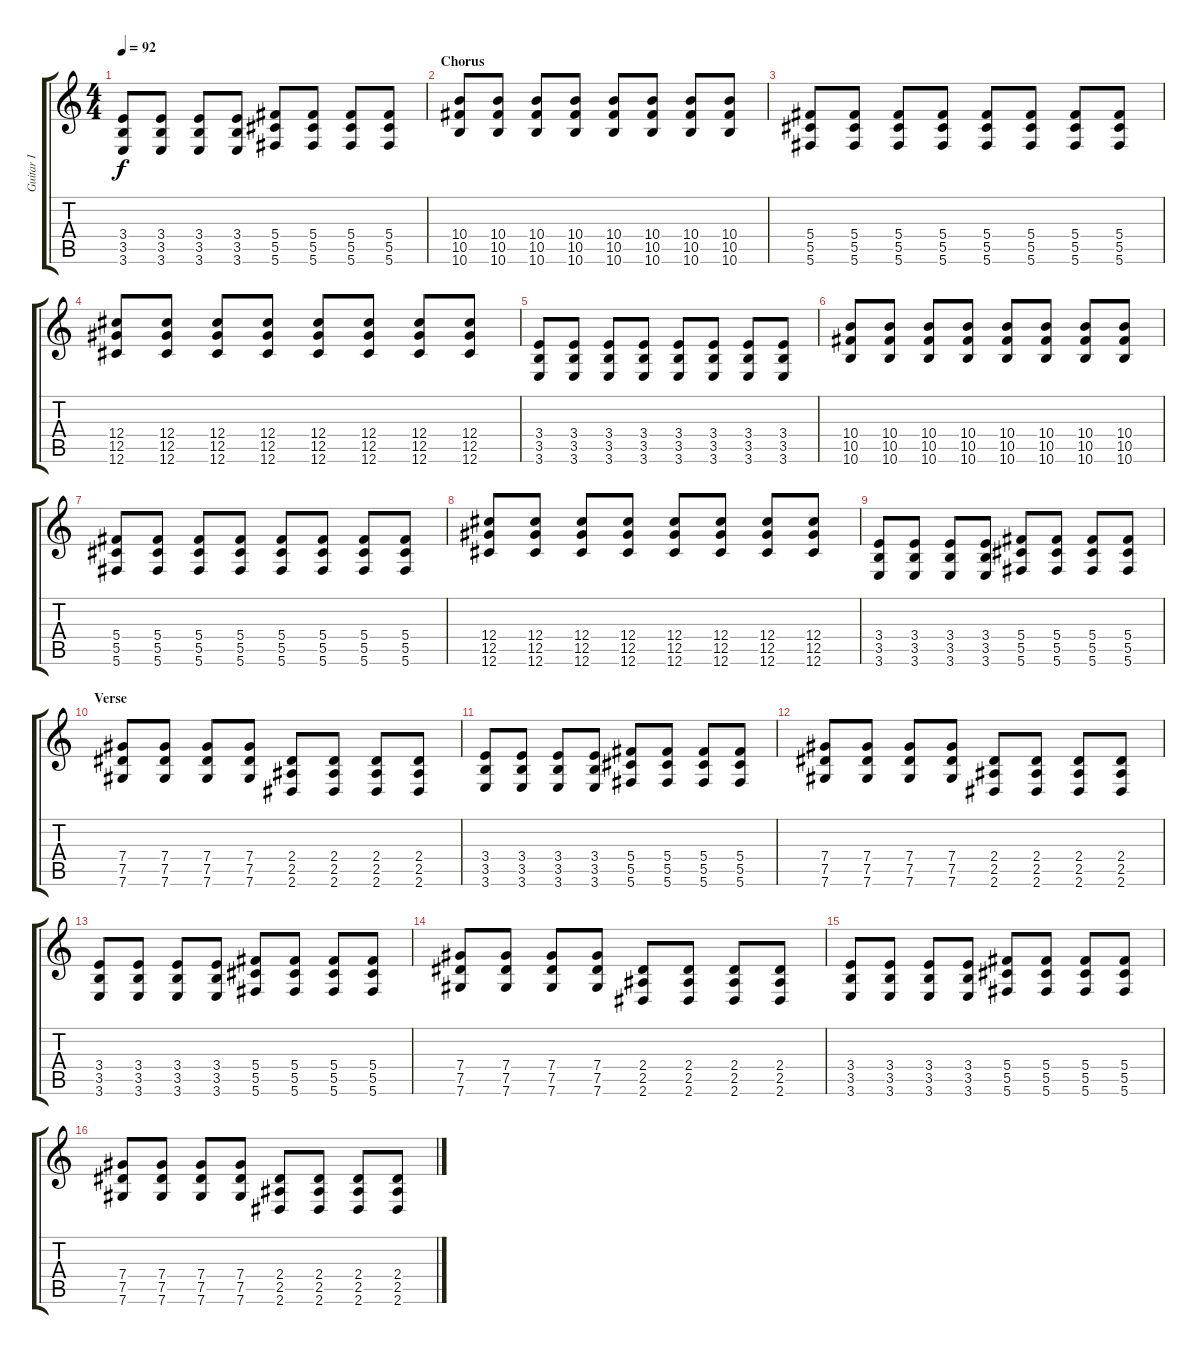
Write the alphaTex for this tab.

\track ("Guitar I" "Guitar I") {instrument distortionguitar}
\staff {score tabs}
\tuning (Eb4 Bb3 Gb3 Db3 Ab2 Db2) {hide}
\ts (4 4)
\tempo 92
\clef g2
\ks c
(3.4 3.5 3.6).8{dy f} (3.4 3.5 3.6).8 (3.4 3.5 3.6).8 (3.4 3.5 3.6).8 (5.4 5.5 5.6).8 (5.4 5.5 5.6).8 (5.4 5.5 5.6).8 (5.4 5.5 5.6).8 |
\section ("" "Chorus")
(10.4 10.5 10.6).8{instrument distortionguitar} (10.4 10.5 10.6).8 (10.4 10.5 10.6).8 (10.4 10.5 10.6).8 (10.4 10.5 10.6).8 (10.4 10.5 10.6).8 (10.4 10.5 10.6).8 (10.4 10.5 10.6).8 |
(5.4 5.5 5.6).8 (5.4 5.5 5.6).8 (5.4 5.5 5.6).8 (5.4 5.5 5.6).8 (5.4 5.5 5.6).8 (5.4 5.5 5.6).8 (5.4 5.5 5.6).8 (5.4 5.5 5.6).8 |
(12.4 12.5 12.6).8 (12.4 12.5 12.6).8 (12.4 12.5 12.6).8 (12.4 12.5 12.6).8 (12.4 12.5 12.6).8 (12.4 12.5 12.6).8 (12.4 12.5 12.6).8 (12.4 12.5 12.6).8 |
(3.4 3.5 3.6).8 (3.4 3.5 3.6).8 (3.4 3.5 3.6).8 (3.4 3.5 3.6).8 (3.4 3.5 3.6).8 (3.4 3.5 3.6).8 (3.4 3.5 3.6).8 (3.4 3.5 3.6).8 |
(10.4 10.5 10.6).8 (10.4 10.5 10.6).8 (10.4 10.5 10.6).8 (10.4 10.5 10.6).8 (10.4 10.5 10.6).8 (10.4 10.5 10.6).8 (10.4 10.5 10.6).8 (10.4 10.5 10.6).8 |
(5.4 5.5 5.6).8 (5.4 5.5 5.6).8 (5.4 5.5 5.6).8 (5.4 5.5 5.6).8 (5.4 5.5 5.6).8 (5.4 5.5 5.6).8 (5.4 5.5 5.6).8 (5.4 5.5 5.6).8 |
(12.4 12.5 12.6).8 (12.4 12.5 12.6).8 (12.4 12.5 12.6).8 (12.4 12.5 12.6).8 (12.4 12.5 12.6).8 (12.4 12.5 12.6).8 (12.4 12.5 12.6).8 (12.4 12.5 12.6).8 |
(3.4 3.5 3.6).8 (3.4 3.5 3.6).8 (3.4 3.5 3.6).8 (3.4 3.5 3.6).8 (5.4 5.5 5.6).8 (5.4 5.5 5.6).8 (5.4 5.5 5.6).8 (5.4 5.5 5.6).8 |
\section ("" "Verse")
(7.4 7.5 7.6).8 (7.4 7.5 7.6).8 (7.4 7.5 7.6).8 (7.4 7.5 7.6).8 (2.4 2.5 2.6).8 (2.4 2.5 2.6).8 (2.4 2.5 2.6).8 (2.4 2.5 2.6).8 |
(3.4 3.5 3.6).8 (3.4 3.5 3.6).8 (3.4 3.5 3.6).8 (3.4 3.5 3.6).8 (5.4 5.5 5.6).8 (5.4 5.5 5.6).8 (5.4 5.5 5.6).8 (5.4 5.5 5.6).8 |
(7.4 7.5 7.6).8 (7.4 7.5 7.6).8 (7.4 7.5 7.6).8 (7.4 7.5 7.6).8 (2.4 2.5 2.6).8 (2.4 2.5 2.6).8 (2.4 2.5 2.6).8 (2.4 2.5 2.6).8 |
(3.4 3.5 3.6).8 (3.4 3.5 3.6).8 (3.4 3.5 3.6).8 (3.4 3.5 3.6).8 (5.4 5.5 5.6).8 (5.4 5.5 5.6).8 (5.4 5.5 5.6).8 (5.4 5.5 5.6).8 |
(7.4 7.5 7.6).8 (7.4 7.5 7.6).8 (7.4 7.5 7.6).8 (7.4 7.5 7.6).8 (2.4 2.5 2.6).8 (2.4 2.5 2.6).8 (2.4 2.5 2.6).8 (2.4 2.5 2.6).8 |
(3.4 3.5 3.6).8 (3.4 3.5 3.6).8 (3.4 3.5 3.6).8 (3.4 3.5 3.6).8 (5.4 5.5 5.6).8 (5.4 5.5 5.6).8 (5.4 5.5 5.6).8 (5.4 5.5 5.6).8 |
(7.4 7.5 7.6).8 (7.4 7.5 7.6).8 (7.4 7.5 7.6).8 (7.4 7.5 7.6).8 (2.4 2.5 2.6).8 (2.4 2.5 2.6).8 (2.4 2.5 2.6).8 (2.4 2.5 2.6).8
